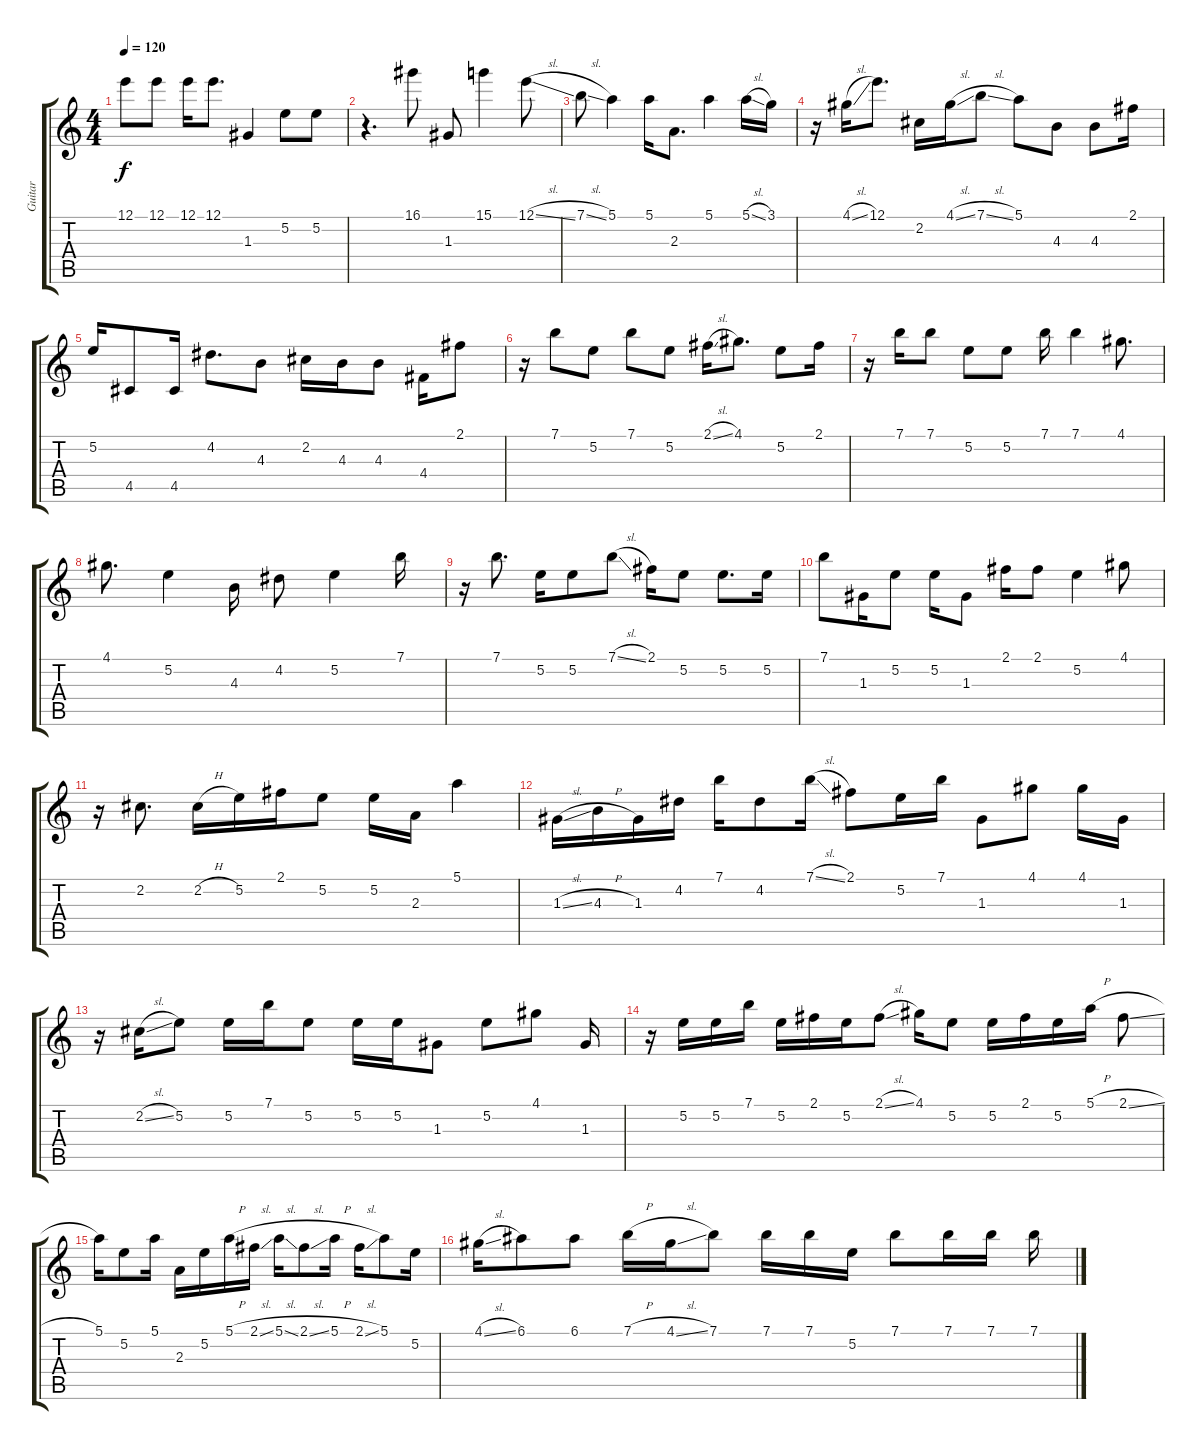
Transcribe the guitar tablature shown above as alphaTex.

\track ("Guitar" "Guitar") {instrument acousticguitarsteel}
\staff {score tabs}
\tuning (E4 B3 G3 D3 A2 E2) {hide}
\ts (4 4)
\tempo 120
\clef g2
\ks c
12.1.8{dy f} 12.1.8 12.1.16 12.1.8{d} 1.3.4 5.2.8 5.2.8 |
r.4{d} 16.1.8 1.3.8 15.1.4 12.1{sl}.8 |
7.1{sl}.8 5.1.4 5.1.16 2.3.8{d} 5.1.4 5.1{sl}.16 3.1.16 |
r.16 4.1{sl}.16 12.1.8{d} 2.2.16 4.1{sl}.16 7.1{sl}.8 5.1.8 4.3.8 4.3.8 2.1.16 |
5.2.16 4.5.8 4.5.16 4.2.8{d} 4.3.8 2.2.16 4.3.16 4.3.8 4.4.16 2.1.8 |
r.16 7.1.8 5.2.8 7.1.8 5.2.8 2.1{sl}.16 4.1.8{d} 5.2.8 2.1.16 |
r.16 7.1.16 7.1.8 5.2.8 5.2.8 7.1.16 7.1.4 4.1.8{d} |
4.1.8{d} 5.2.4 4.3.16 4.2.8 5.2.4 7.1.16 |
r.16 7.1.8{d} 5.2.16 5.2.8 7.1{sl}.8 2.1.16 5.2.8 5.2.8{d} 5.2.16 |
7.1.8 1.3.16 5.2.8 5.2.16 1.3.8 2.1.16 2.1.8 5.2.4 4.1.8 |
r.16 2.2.8{d} 2.2{h}.16 5.2.16 2.1.16 5.2.8 5.2.16 2.3.16 5.1.4 |
1.3{sl}.16 4.3{h}.16 1.3.16 4.2.16 7.1.16 4.2.8 7.1{sl}.16 2.1.8 5.2.16 7.1.16 1.3.8 4.1.8 4.1.16 1.3.16 |
r.16 2.2{sl}.16 5.2.8 5.2.16 7.1.16 5.2.8 5.2.16 5.2.16 1.3.8 5.2.8 4.1.8 1.3.16 |
r.16 5.2.16 5.2.16 7.1.16 5.2.16 2.1.16 5.2.16 2.1{sl}.8 4.1.16 5.2.8 5.2.16 2.1.16 5.2.16 5.1{h}.16 2.1{sl}.8 |
5.1.16 5.2.8 5.1.16 2.3.16 5.2.16 5.1{h}.16 2.1{sl}.16 5.1{sl}.16 2.1{sl}.8 5.1{h}.16 2.1{sl}.16 5.1.8 5.2.16 |
4.1{sl}.16 6.1.8 6.1.8 7.1{h}.16 4.1{sl}.16 7.1.8 7.1.16 7.1.16 5.2.16 7.1.8 7.1.16 7.1.16 7.1.16
